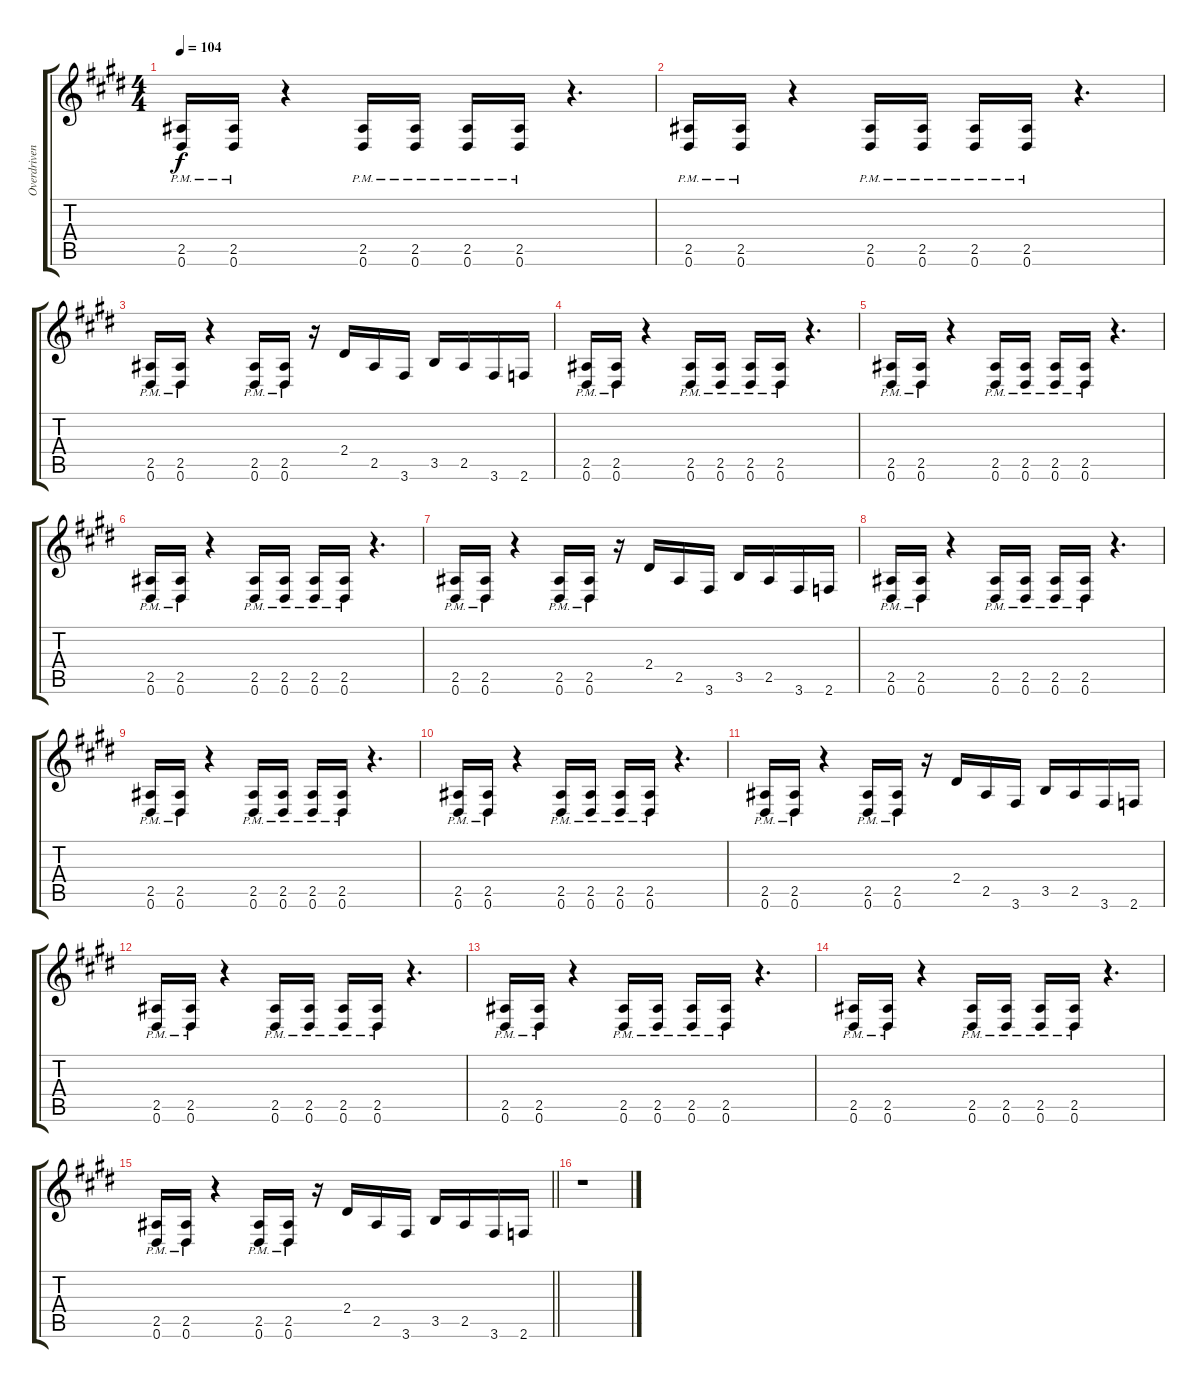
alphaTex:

\track ("Overdriven" "Overdriven") {instrument overdrivenguitar}
\staff {score tabs}
\tuning (Eb4 Bb3 Gb3 Db3 Ab2 Eb2) {hide}
\ts (4 4)
\tempo 104
\clef g2
\ks c#minor
(2.5{pm} 0.6{pm}).16{dy f} (2.5{pm} 0.6{pm}).16 r.4 (2.5{pm} 0.6{pm}).16 (2.5{pm} 0.6{pm}).16 (2.5{pm} 0.6{pm}).16 (2.5{pm} 0.6{pm}).16 r.4{d} |
(2.5{pm} 0.6{pm}).16 (2.5{pm} 0.6{pm}).16 r.4 (2.5{pm} 0.6{pm}).16 (2.5{pm} 0.6{pm}).16 (2.5{pm} 0.6{pm}).16 (2.5{pm} 0.6{pm}).16 r.4{d} |
(2.5{pm} 0.6{pm}).16 (2.5{pm} 0.6{pm}).16 r.4 (2.5{pm} 0.6{pm}).16 (2.5{pm} 0.6{pm}).16 r.16 2.4.16 2.5.16 3.6.16 3.5.16 2.5.16 3.6.16 2.6.16 |
\ks e
(2.5{pm} 0.6{pm}).16 (2.5{pm} 0.6{pm}).16 r.4 (2.5{pm} 0.6{pm}).16 (2.5{pm} 0.6{pm}).16 (2.5{pm} 0.6{pm}).16 (2.5{pm} 0.6{pm}).16 r.4{d} |
\ks c#minor
(2.5{pm} 0.6{pm}).16 (2.5{pm} 0.6{pm}).16 r.4 (2.5{pm} 0.6{pm}).16 (2.5{pm} 0.6{pm}).16 (2.5{pm} 0.6{pm}).16 (2.5{pm} 0.6{pm}).16 r.4{d} |
(2.5{pm} 0.6{pm}).16 (2.5{pm} 0.6{pm}).16 r.4 (2.5{pm} 0.6{pm}).16 (2.5{pm} 0.6{pm}).16 (2.5{pm} 0.6{pm}).16 (2.5{pm} 0.6{pm}).16 r.4{d} |
\ks e
(2.5{pm} 0.6{pm}).16 (2.5{pm} 0.6{pm}).16 r.4 (2.5{pm} 0.6{pm}).16 (2.5{pm} 0.6{pm}).16 r.16 2.4.16 2.5.16 3.6.16 3.5.16 2.5.16 3.6.16 2.6.16 |
\ks c#minor
(2.5{pm} 0.6{pm}).16 (2.5{pm} 0.6{pm}).16 r.4 (2.5{pm} 0.6{pm}).16 (2.5{pm} 0.6{pm}).16 (2.5{pm} 0.6{pm}).16 (2.5{pm} 0.6{pm}).16 r.4{d} |
(2.5{pm} 0.6{pm}).16 (2.5{pm} 0.6{pm}).16 r.4 (2.5{pm} 0.6{pm}).16 (2.5{pm} 0.6{pm}).16 (2.5{pm} 0.6{pm}).16 (2.5{pm} 0.6{pm}).16 r.4{d} |
\ks e
(2.5{pm} 0.6{pm}).16 (2.5{pm} 0.6{pm}).16 r.4 (2.5{pm} 0.6{pm}).16 (2.5{pm} 0.6{pm}).16 (2.5{pm} 0.6{pm}).16 (2.5{pm} 0.6{pm}).16 r.4{d} |
\ks c#minor
(2.5{pm} 0.6{pm}).16 (2.5{pm} 0.6{pm}).16 r.4 (2.5{pm} 0.6{pm}).16 (2.5{pm} 0.6{pm}).16 r.16 2.4.16 2.5.16 3.6.16 3.5.16 2.5.16 3.6.16 2.6.16 |
(2.5{pm} 0.6{pm}).16 (2.5{pm} 0.6{pm}).16 r.4 (2.5{pm} 0.6{pm}).16 (2.5{pm} 0.6{pm}).16 (2.5{pm} 0.6{pm}).16 (2.5{pm} 0.6{pm}).16 r.4{d} |
(2.5{pm} 0.6{pm}).16 (2.5{pm} 0.6{pm}).16 r.4 (2.5{pm} 0.6{pm}).16 (2.5{pm} 0.6{pm}).16 (2.5{pm} 0.6{pm}).16 (2.5{pm} 0.6{pm}).16 r.4{d} |
\ks e
(2.5{pm} 0.6{pm}).16 (2.5{pm} 0.6{pm}).16 r.4 (2.5{pm} 0.6{pm}).16 (2.5{pm} 0.6{pm}).16 (2.5{pm} 0.6{pm}).16 (2.5{pm} 0.6{pm}).16 r.4{d} |
\barLineRight lightlight
\ks c#minor
(2.5{pm} 0.6{pm}).16 (2.5{pm} 0.6{pm}).16 r.4 (2.5{pm} 0.6{pm}).16 (2.5{pm} 0.6{pm}).16 r.16 2.4.16 2.5.16 3.6.16 3.5.16 2.5.16 3.6.16 2.6.16 |
\section ("" " ")
r.1
